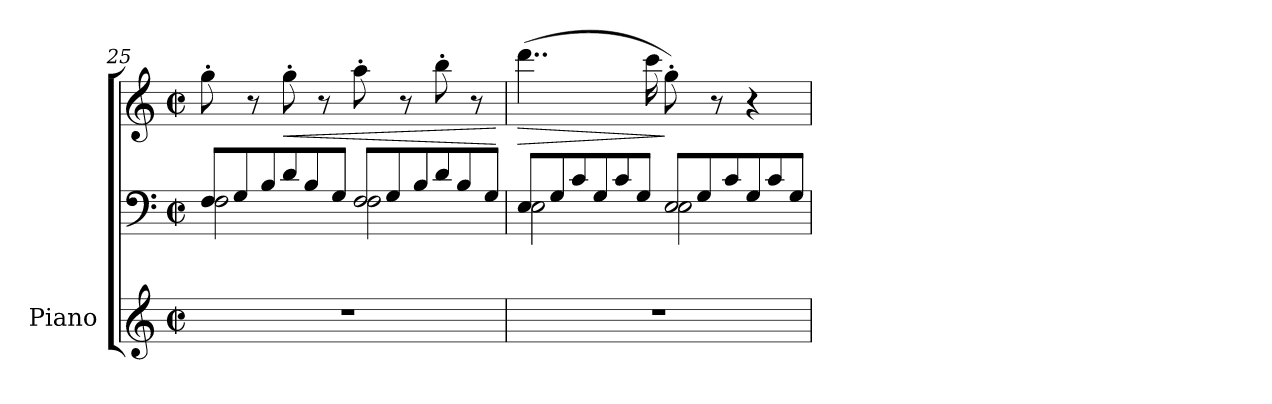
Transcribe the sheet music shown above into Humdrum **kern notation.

**kern	**kern	**kern	**dynam
*part1	*part1	*part1	*part1
*staff3	*staff2	*staff1	*staff1/2/3
*I"Piano	*	*	*
*I'Pno	*	*	*
*clefG2	*clefF4	*clefG2	*
*k[]	*k[]	*k[]	*
*M2/2	*M2/2	*M2/2	*
*met(c|)	*met(c|)	*met(c|)	*
*	*Xtuplet	*	*
=25	=25	=25	=25
!	!LO:N:head=open	!	!
*	*^	*	*
1r	12F/L	2F\	8gg'\	.
.	12G/	.	.	.
.	.	.	8r	.
.	12B/	.	.	.
!	!	!	!	!LO:HP:b
.	12d/	.	8gg'\	<
.	12B/	.	.	.
.	.	.	8r	.
.	12G/J	.	.	.
!	!LO:N:head=open	!	!	!
.	12F/L	2F\	8aa'\	.
.	12G/	.	.	.
.	.	.	8r	.
.	12B/	.	.	.
.	12d/	.	8bb'\	.
.	12B/	.	.	.
.	.	.	8r	.
.	12G/J	.	.	.
*	*v	*v	*	*
.	.	.	[
!!LO:LB:g=z
=26	=26	=26	=26
!	!LO:N:head=open	!	!LO:HP:b
*	*^	*	*
1r	12E/L	2E\	(>4..ddd\	>
.	12G/	.	.	.
.	12c/	.	.	.
.	12G/	.	.	.
.	12c/	.	.	.
.	12G/J	.	.	.
.	.	.	16ccc\	.
!	!LO:N:head=open	!	!	!
.	12E/L	2E\	8gg'\)	]
.	12G/	.	.	.
.	.	.	8r	.
.	12c/	.	.	.
.	12G/	.	4r	.
.	12c/	.	.	.
.	12G/J	.	.	.
*	*v	*v	*	*
=	=	=	=
*-	*-	*-	*-
